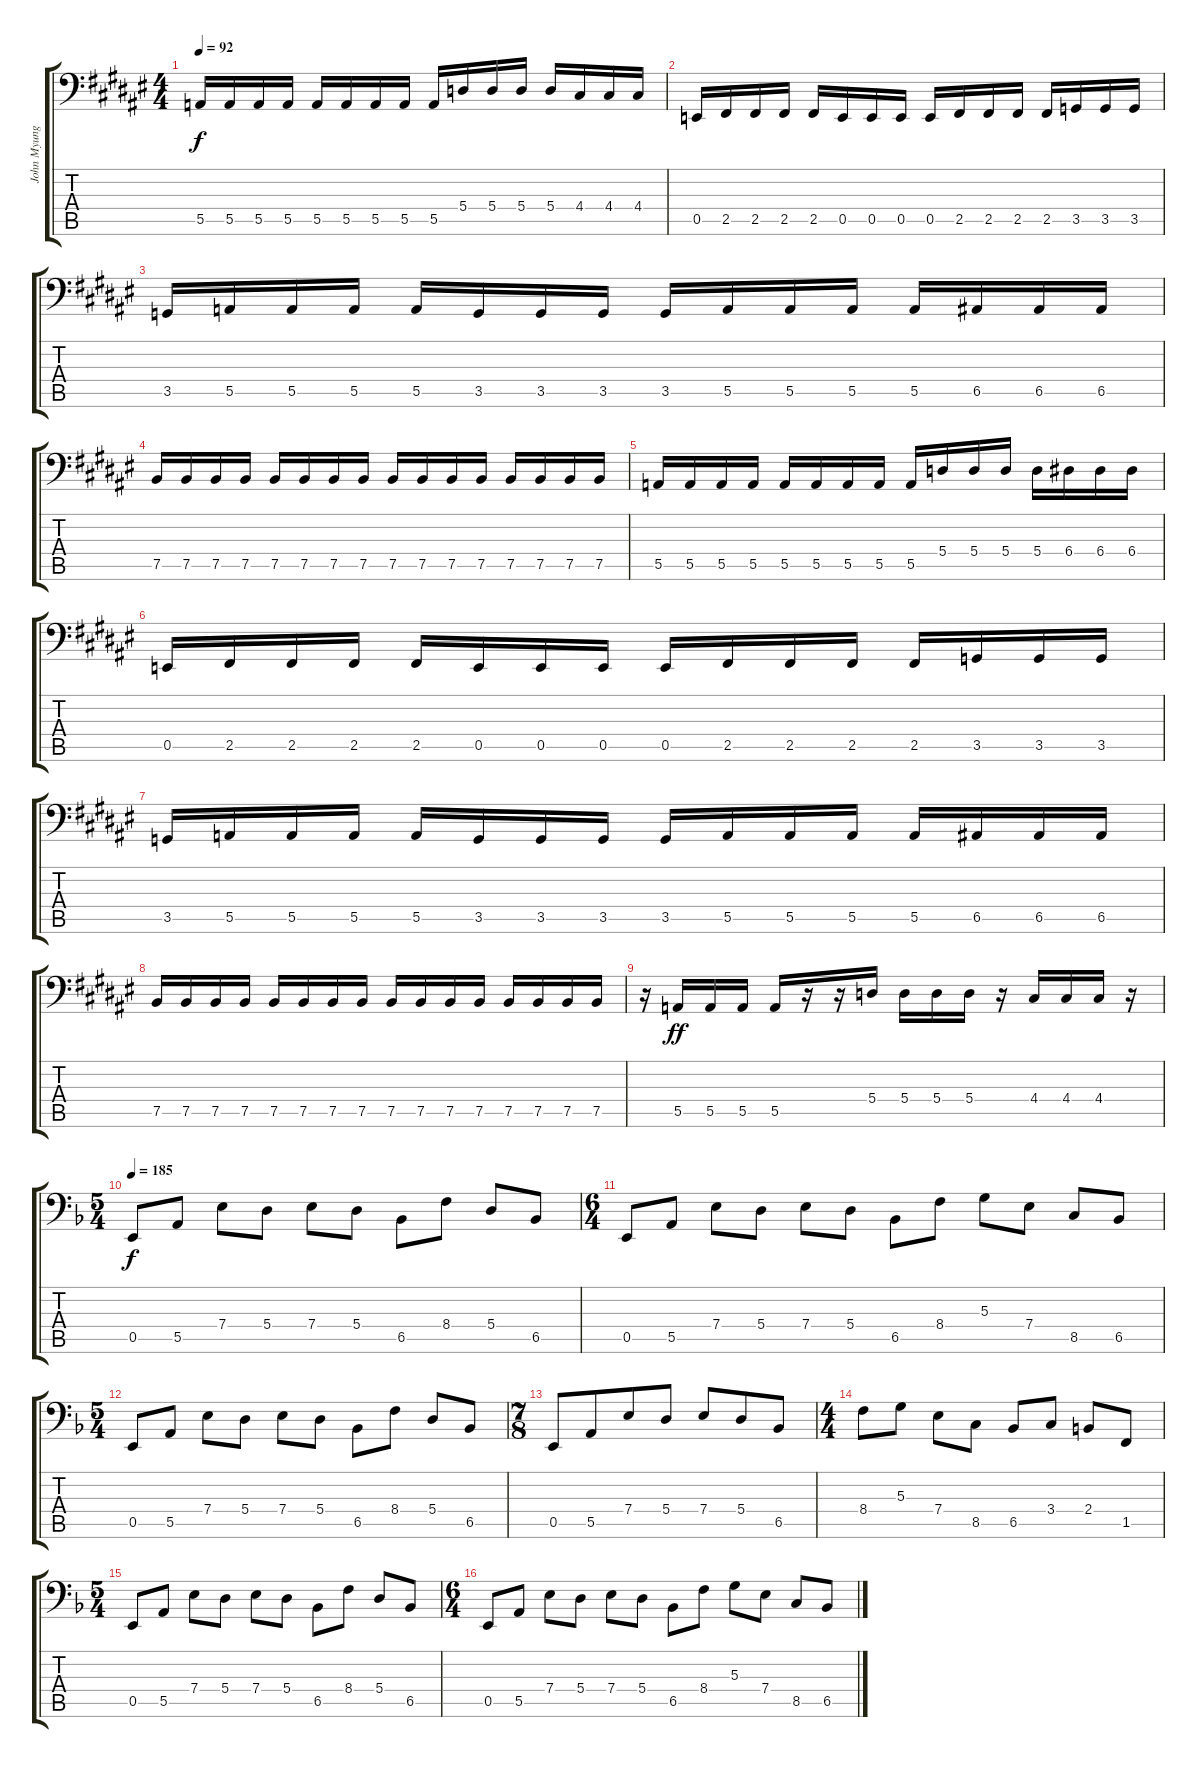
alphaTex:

\track ("John Myung" "John Myung") {instrument electricbassfinger}
\staff {score tabs}
\tuning (C3 G2 D2 A1 E1 B0) {hide}
\ts (4 4)
\tempo 92
\clef f4
\ks f#
5.5.16{dy f} 5.5.16 5.5.16 5.5.16 5.5.16 5.5.16 5.5.16 5.5.16 5.5.16 5.4.16 5.4.16 5.4.16 5.4.16 4.4.16 4.4.16 4.4.16 |
0.5.16 2.5.16 2.5.16 2.5.16 2.5.16 0.5.16 0.5.16 0.5.16 0.5.16 2.5.16 2.5.16 2.5.16 2.5.16 3.5.16 3.5.16 3.5.16 |
3.5.16 5.5.16 5.5.16 5.5.16 5.5.16 3.5.16 3.5.16 3.5.16 3.5.16 5.5.16 5.5.16 5.5.16 5.5.16 6.5.16 6.5.16 6.5.16 |
7.5.16 7.5.16 7.5.16 7.5.16 7.5.16 7.5.16 7.5.16 7.5.16 7.5.16 7.5.16 7.5.16 7.5.16 7.5.16 7.5.16 7.5.16 7.5.16 |
5.5.16 5.5.16 5.5.16 5.5.16 5.5.16 5.5.16 5.5.16 5.5.16 5.5.16 5.4.16 5.4.16 5.4.16 5.4.16 6.4.16 6.4.16 6.4.16 |
0.5.16 2.5.16 2.5.16 2.5.16 2.5.16 0.5.16 0.5.16 0.5.16 0.5.16 2.5.16 2.5.16 2.5.16 2.5.16 3.5.16 3.5.16 3.5.16 |
3.5.16 5.5.16 5.5.16 5.5.16 5.5.16 3.5.16 3.5.16 3.5.16 3.5.16 5.5.16 5.5.16 5.5.16 5.5.16 6.5.16 6.5.16 6.5.16 |
7.5.16 7.5.16 7.5.16 7.5.16 7.5.16 7.5.16 7.5.16 7.5.16 7.5.16 7.5.16 7.5.16 7.5.16 7.5.16 7.5.16 7.5.16 7.5.16 |
r.16 5.5.16{dy ff} 5.5.16 5.5.16 5.5.16 r.16 r.16 5.4.16 5.4.16 5.4.16 5.4.16 r.16 4.4.16 4.4.16 4.4.16 r.16 |
\ts (5 4)
\tempo 185
\ks f
0.5.8{dy f} 5.5.8 7.4.8 5.4.8 7.4.8 5.4.8 6.5.8 8.4.8 5.4.8 6.5.8 |
\ts (6 4)
0.5.8 5.5.8 7.4.8 5.4.8 7.4.8 5.4.8 6.5.8 8.4.8 5.3.8 7.4.8 8.5.8 6.5.8 |
\ts (5 4)
0.5.8 5.5.8 7.4.8 5.4.8 7.4.8 5.4.8 6.5.8 8.4.8 5.4.8 6.5.8 |
\ts (7 8)
0.5.8 5.5.8 7.4.8 5.4.8 7.4.8 5.4.8 6.5.8 |
\ts (4 4)
8.4.8 5.3.8 7.4.8 8.5.8 6.5.8 3.4.8 2.4.8 1.5.8 |
\ts (5 4)
0.5.8 5.5.8 7.4.8 5.4.8 7.4.8 5.4.8 6.5.8 8.4.8 5.4.8 6.5.8 |
\ts (6 4)
0.5.8 5.5.8 7.4.8 5.4.8 7.4.8 5.4.8 6.5.8 8.4.8 5.3.8 7.4.8 8.5.8 6.5.8
